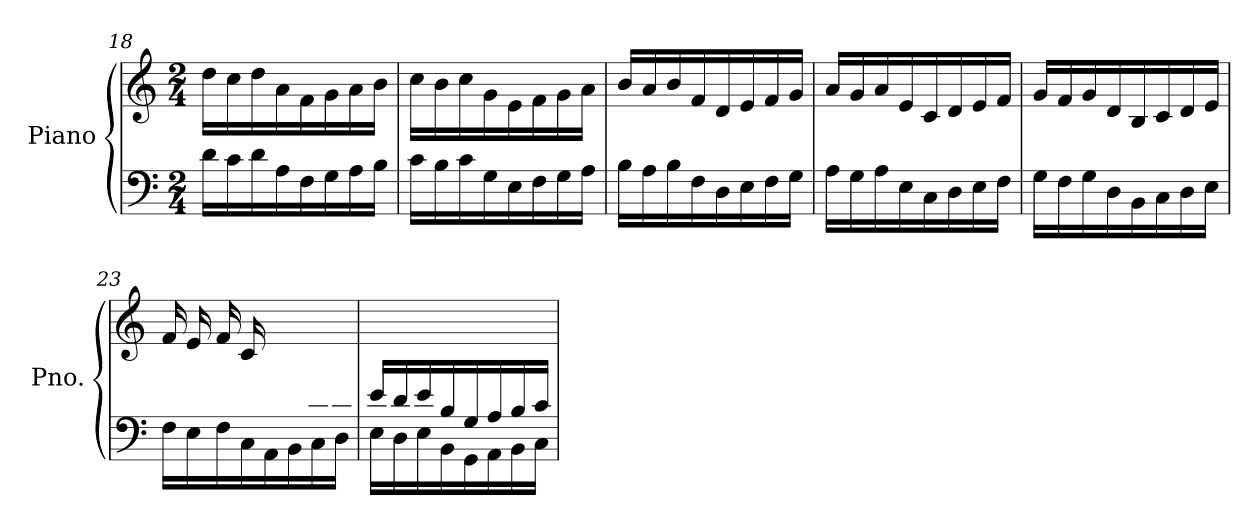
**kern	**kern
*part1	*part1
*staff2	*staff1
*I"Piano	*
*I'Pno.	*
!!LO:LB:g=z
*clefF4	*clefG2
*k[]	*k[]
*M2/4	*M2/4
=18	=18
16d\LL	16dd\LL
16c\	16cc\
16d\	16dd\
16A\	16a\
16F\	16f\
16G\	16g\
16A\	16a\
16B\JJ	16b\JJ
=19	=19
16c\LL	16cc\LL
16B\	16b\
16c\	16cc\
16G\	16g\
16E\	16e\
16F\	16f\
16G\	16g\
16A\JJ	16a\JJ
=20	=20
16B\LL	16b/LL
16A\	16a/
16B\	16b/
16F\	16f/
16D\	16d/
16E\	16e/
16F\	16f/
16G\JJ	16g/JJ
=21	=21
16A\LL	16a/LL
16G\	16g/
16A\	16a/
16E\	16e/
16C\	16c/
16D\	16d/
16E\	16e/
16F\JJ	16f/JJ
=22	=22
16G\LL	16g/LL
16F\	16f/
16G\	16g/
16D\	16d/
16BB\	16B/
16C\	16c/
16D\	16d/
16E\JJ	16e/JJ
=23	=23
*^	*
4ryy	16F\LL	16f/LL
.	16E\	16e/
.	16F\	16f/
.	16C\	16c/
16A/	16AA\	4ryy
16B/	16BB\	.
16c/	16C\	.
16d/JJ	16D\JJ	.
!!LO:LB:g=z
=24	=24	=24
16e/LL	16E\LL	2ryy
16d/	16D\	.
16e/	16E\	.
16B/	16BB\	.
16G/	16GG\	.
16A/	16AA\	.
16B/	16BB\	.
16c/JJ	16C\JJ	.
*v	*v	*
=	=
*-	*-
